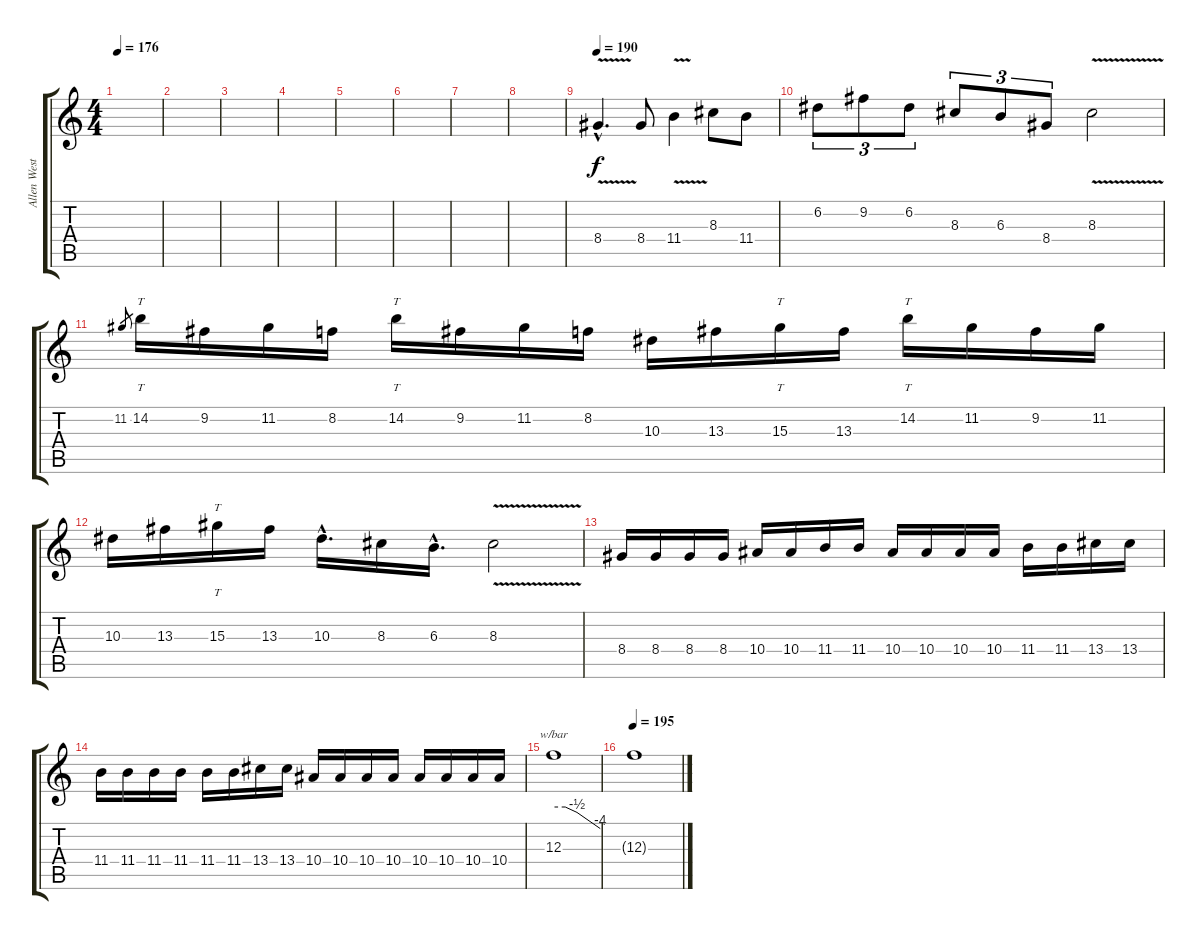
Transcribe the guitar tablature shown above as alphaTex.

\track ("Allen West (Solo)" "Allen West") {instrument distortionguitar}
\staff {score tabs}
\tuning (D4 A3 F3 C3 G2 D2) {hide}
\ts (4 4)
\tempo 176
\clef g2
\ks c
|
|
|
|
|
|
|
|
\tempo 190
8.4{v hac}.4{d} 8.4.8 11.4{v}.4 8.3.8 11.4.8 |
6.2.8{tu (3 2)} 9.2.8{tu (3 2)} 6.2.8{tu (3 2)} 8.3.8{tu (3 2)} 6.3.8{tu (3 2)} 8.4.8{tu (3 2)} 8.3{v}.2 |
11.2.8{gr} 14.2.16{tt} 9.2.16 11.2.16 8.2.16 14.2.16{tt} 9.2.16 11.2.16 8.2.16 10.3.16 13.3.16 15.3.16{tt} 13.3.16 14.2.16{tt} 11.2.16 9.2.16 11.2.16 |
10.3.16 13.3.16 15.3.16{tt} 13.3.16 10.3{hac}.16{d} 8.3.16 6.3{hac}.16{d} 8.3{v}.2 |
8.4.16 8.4.16 8.4.16 8.4.16 10.4.16 10.4.16 11.4.16 11.4.16 10.4.16 10.4.16 10.4.16 10.4.16 11.4.16 11.4.16 13.4.16 13.4.16 |
11.4.16 11.4.16 11.4.16 11.4.16 11.4.16 11.4.16 13.4.16 13.4.16 10.4.16 10.4.16 10.4.16 10.4.16 10.4.16 10.4.16 10.4.16 10.4.16 |
12.3.1{tbe (custom default 0 0 15 0 30 -2 60 -16)} |
\tempo 195
12.3{t}.1
